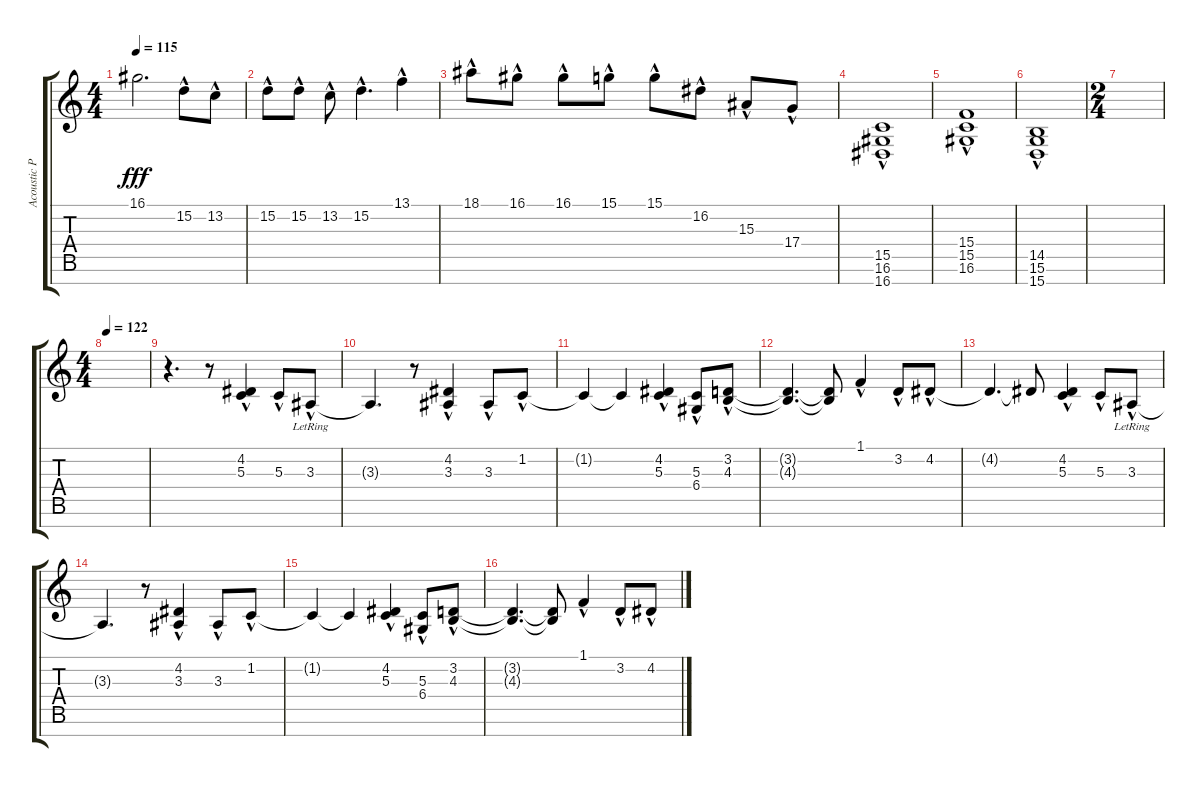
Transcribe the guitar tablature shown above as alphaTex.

\track ("Acoustic Piano (Staff 1)" "Acoustic P") {instrument brightacousticpiano}
\staff {score tabs}
\tuning (E4 B3 G3 D3 A2 E2 B1) {hide}
\ts (4 4)
\tempo 115
\clef g2
\ks c
16.1{t}.2{d dy fff} 15.2{hac}.8 13.2{hac}.8 |
15.2{hac}.8 15.2{hac}.8 13.2{hac}.8 15.2{hac}.4{d} 13.1{hac}.4 |
18.1{hac}.8 16.1{hac}.8 16.1{hac}.8 15.1{hac}.8 15.1{hac}.8 16.2{hac}.8 15.3{hac}.8 17.4{hac}.8 |
(15.5{hac} 16.6{hac} 16.7{hac}).1 |
(15.4{hac} 15.5{hac} 16.6{hac}).1 |
(14.5{hac} 15.6{hac} 15.7{hac}).1 |
\ts (2 4)
|
\ts (4 4)
\tempo 122
|
r.4{d volume 16} r.8 (4.2{hac} 5.3{hac}).4 5.3{hac}.8 3.3{hac lr}.8 |
3.3{t}.4{d} r.8 (4.2{hac} 3.3{hac}).4 3.3{hac}.8 1.2{hac}.8 |
1.2{t}.4 1.2{t}.4 (4.2{hac} 5.3{hac}).4 (5.3{hac} 6.4{hac}).8 (3.2{hac} 4.3{hac}).8 |
(3.2{t} 4.3{t}).4{d} (3.2{t} 4.3{t}).8 1.1{hac}.4 3.2{hac}.8 4.2{hac}.8 |
4.2{t}.4{d} 4.2{t}.8 (4.2{hac} 5.3{hac}).4 5.3{hac}.8 3.3{hac lr}.8 |
3.3{t}.4{d} r.8 (4.2{hac} 3.3{hac}).4 3.3{hac}.8 1.2{hac}.8 |
1.2{t}.4 1.2{t}.4 (4.2{hac} 5.3{hac}).4 (5.3{hac} 6.4{hac}).8 (3.2{hac} 4.3{hac}).8 |
(3.2{t} 4.3{t}).4{d} (3.2{t} 4.3{t}).8 1.1{hac}.4 3.2{hac}.8 4.2{hac}.8
